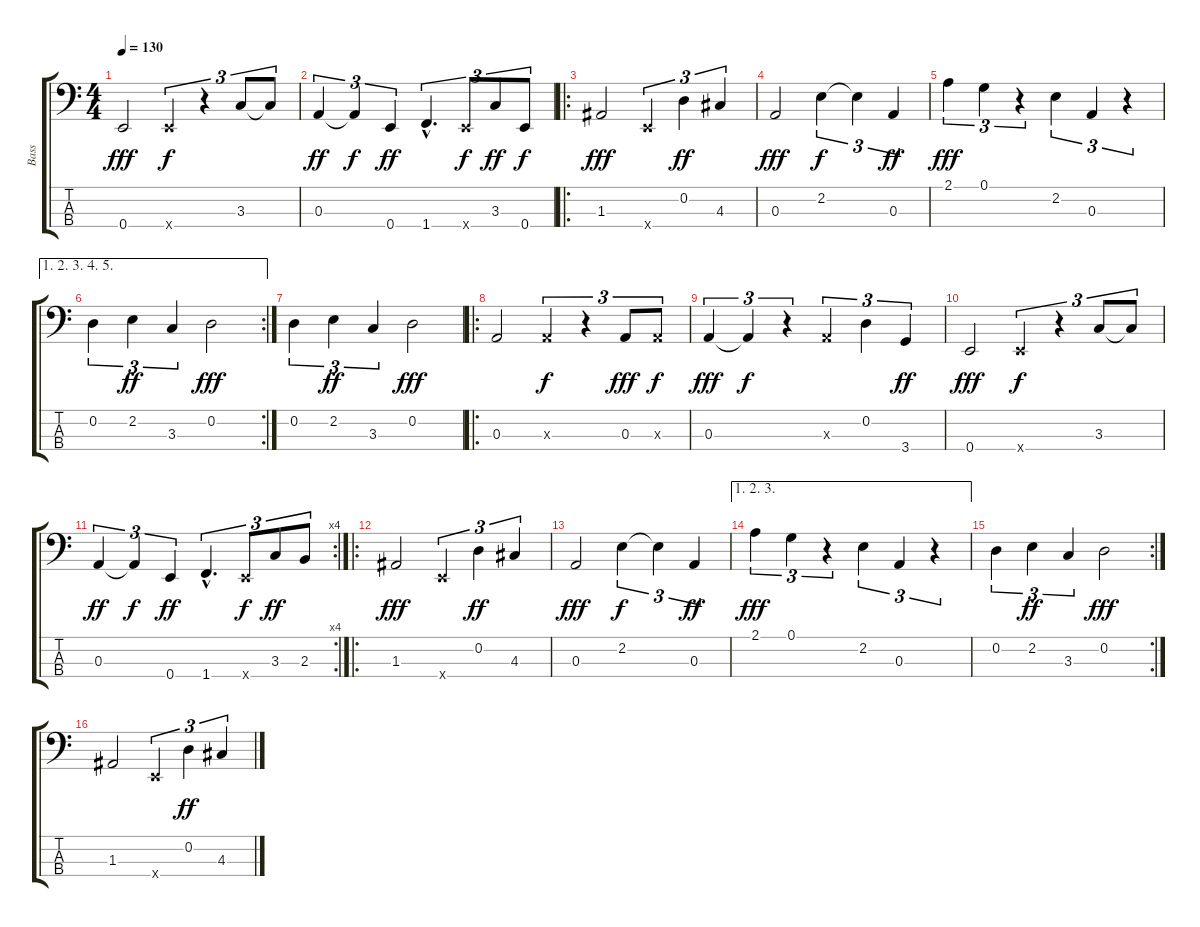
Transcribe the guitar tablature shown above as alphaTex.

\track ("Bass" "Bass") {instrument fretlessbass}
\staff {score tabs}
\tuning (G2 D2 A1 E1) {hide}
\ts (4 4)
\tempo 130
\clef f4
\ks c
0.4.2{dy fff} 0.4{x}.4{tu (3 2) dy f} r.4{tu (3 2)} 3.3.8{tu (3 2)} 3.3{t}.8{tu (3 2)} |
0.3.4{tu (3 2) dy ff} 0.3{t}.4{tu (3 2) dy f} 0.4.4{tu (3 2) dy ff} 1.4{hac}.4{d tu (3 2)} 0.4{x}.8{tu (3 2) dy f} 3.3.8{tu (3 2) dy ff} 0.4.8{tu (3 2) dy f} |
\ro
1.3.2{dy fff} 0.4{x}.4{tu (3 2)} 0.2.4{tu (3 2) dy ff} 4.3.4{tu (3 2)} |
0.3.2{dy fff} 2.2.4{tu (3 2) dy f} 2.2{t}.4{tu (3 2)} 0.3.4{tu (3 2) dy ff} |
2.1.4{tu (3 2) dy fff} 0.1.4{tu (3 2)} r.4{tu (3 2)} 2.2.4{tu (3 2)} 0.3.4{tu (3 2)} r.4{tu (3 2)} |
\ae (1 2 3 4 5)
\rc 2
0.2.4{tu (3 2)} 2.2.4{tu (3 2) dy ff} 3.3.4{tu (3 2)} 0.2.2{dy fff} |
0.2.4{tu (3 2)} 2.2.4{tu (3 2) dy ff} 3.3.4{tu (3 2)} 0.2.2{dy fff} |
\ro
0.3.2 0.3{x}.4{tu (3 2) dy f} r.4{tu (3 2)} 0.3.8{tu (3 2) dy fff} 0.3{x}.8{tu (3 2) dy f} |
0.3.4{tu (3 2) dy fff} 0.3{t}.4{tu (3 2) dy f} r.4{tu (3 2)} 0.3{x}.4{tu (3 2)} 0.2.4{tu (3 2)} 3.4.4{tu (3 2) dy ff} |
0.4.2{dy fff} 0.4{x}.4{tu (3 2) dy f} r.4{tu (3 2)} 3.3.8{tu (3 2)} 3.3{t}.8{tu (3 2)} |
\rc 4
0.3.4{tu (3 2) dy ff} 0.3{t}.4{tu (3 2) dy f} 0.4.4{tu (3 2) dy ff} 1.4{hac}.4{d tu (3 2)} 0.4{x}.8{tu (3 2) dy f} 3.3.8{tu (3 2) dy ff} 2.3.8{tu (3 2)} |
\ro
1.3.2{dy fff} 0.4{x}.4{tu (3 2)} 0.2.4{tu (3 2) dy ff} 4.3.4{tu (3 2)} |
0.3.2{dy fff} 2.2.4{tu (3 2) dy f} 2.2{t}.4{tu (3 2)} 0.3.4{tu (3 2) dy ff} |
\ae (1 2 3)
2.1.4{tu (3 2) dy fff} 0.1.4{tu (3 2)} r.4{tu (3 2)} 2.2.4{tu (3 2)} 0.3.4{tu (3 2)} r.4{tu (3 2)} |
\rc 2
0.2.4{tu (3 2)} 2.2.4{tu (3 2) dy ff} 3.3.4{tu (3 2)} 0.2.2{dy fff} |
1.3.2 0.4{x}.4{tu (3 2)} 0.2.4{tu (3 2) dy ff} 4.3.4{tu (3 2)}
